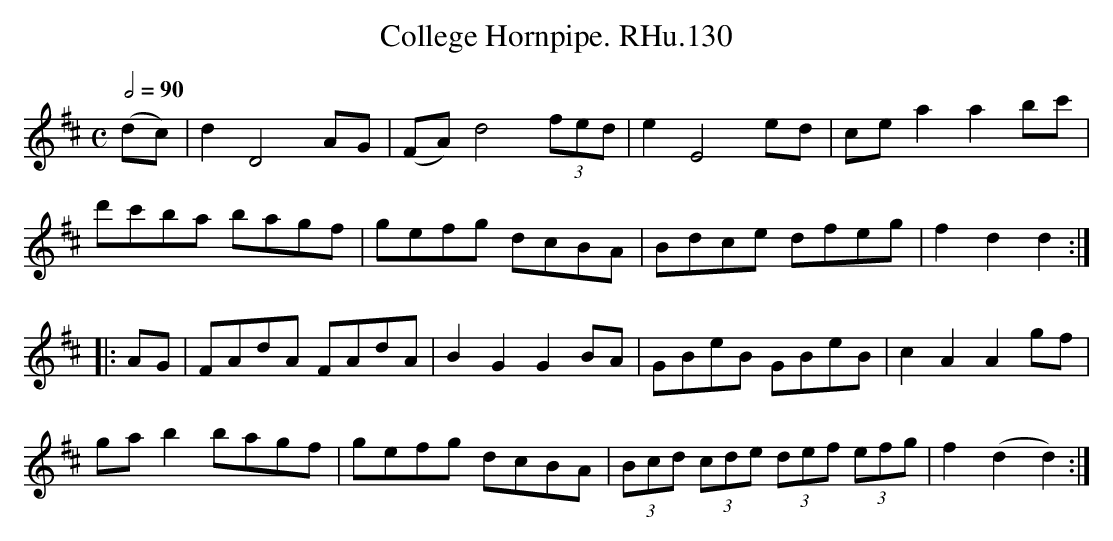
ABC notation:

X:1
T:College Hornpipe. RHu.130
M:C
L:1/8
Q:1/2=90
K:D
(dc)|d2D4AG|(FA)d4(3fed|e2E4ed|cea2a2bc'|
d'c'ba bagf|gefg dcBA|Bdce dfeg|f2d2d2:|
|:AG|FAdA FAdA|B2G2G2 BA|GBeB GBeB|c2A2A2gf|
ga b2bagf|gefg dcBA|(3Bcd (3cde (3def (3efg|f2(d2d2):|
